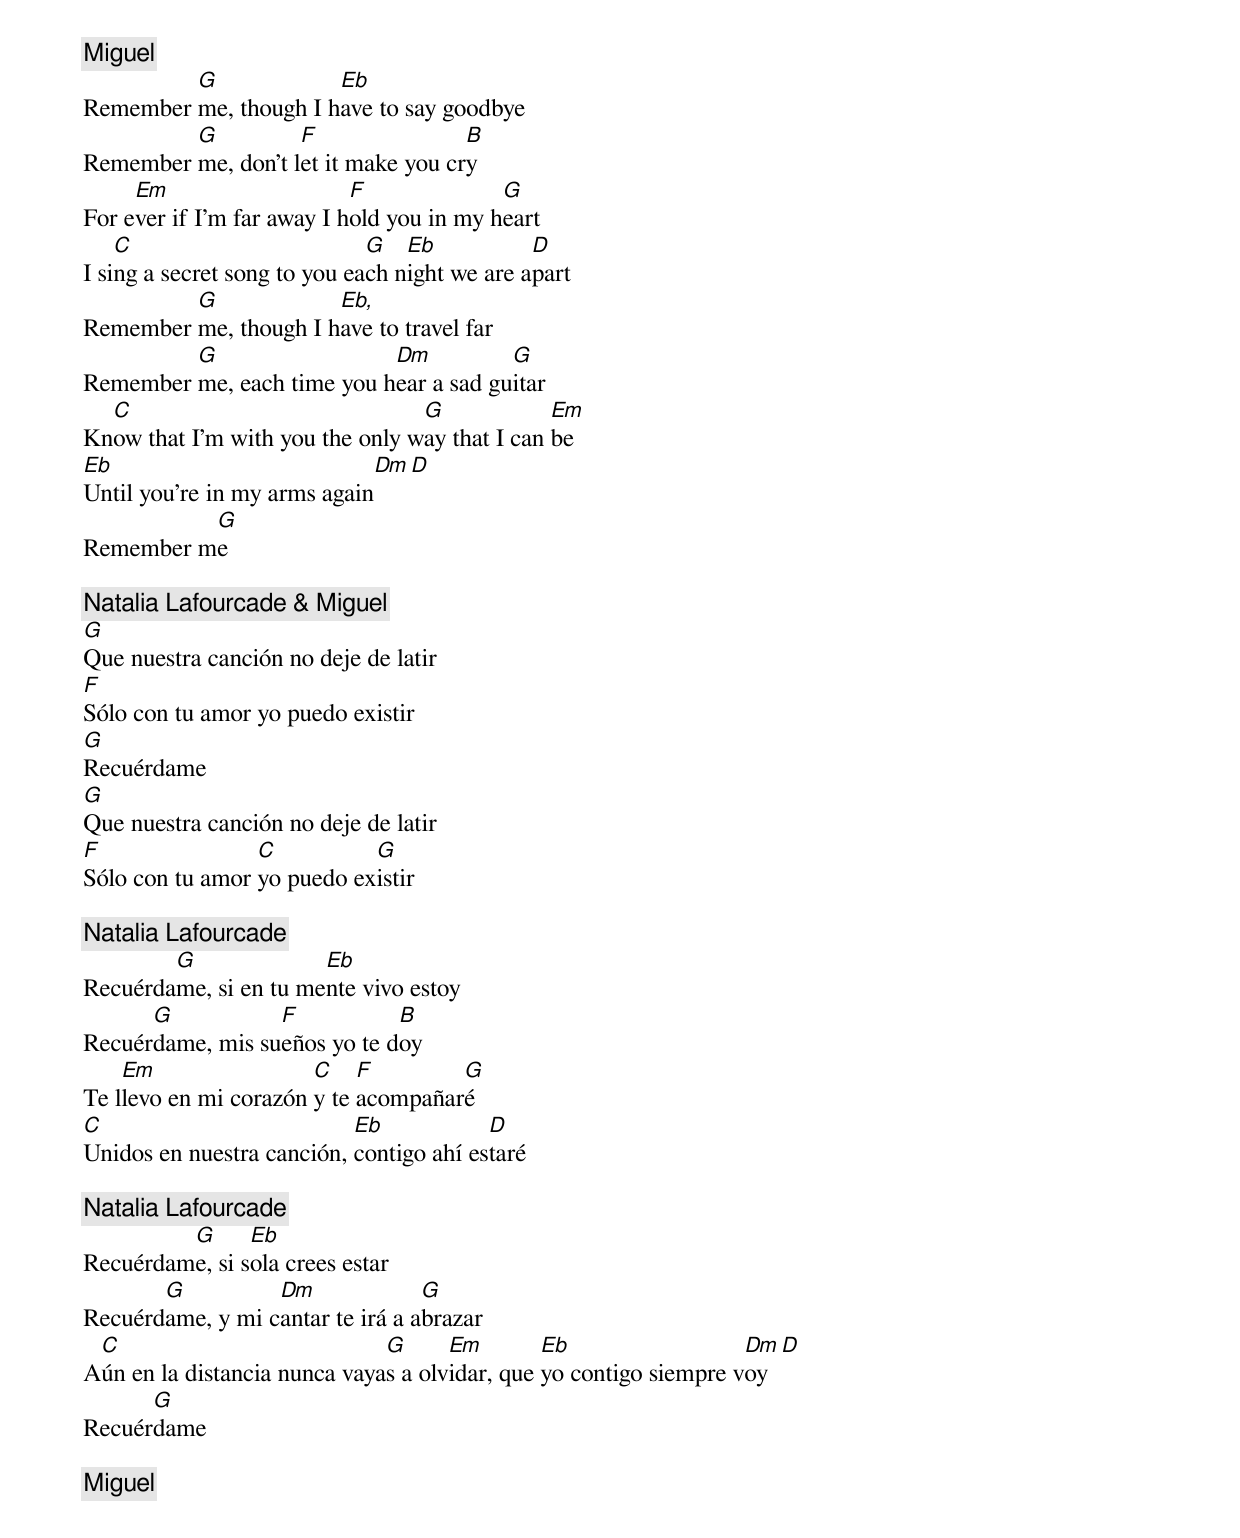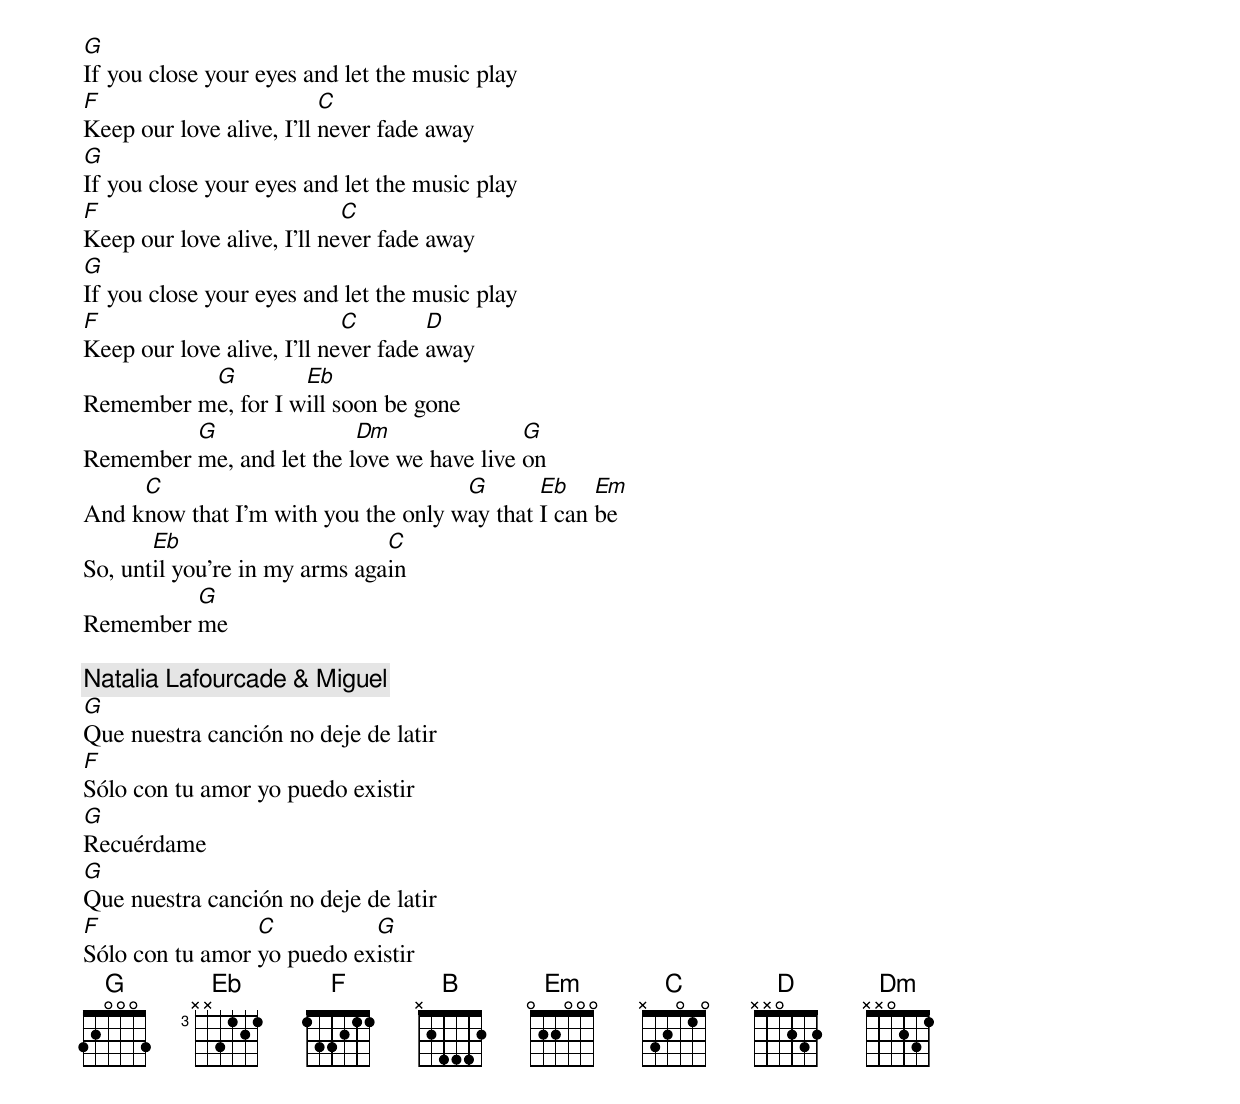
[Miguel]
         G             Eb
Remember me, though I have to say goodbye
         G          F                B
Remember me, don't let it make you cry
     Em                     F              G
For ever if I'm far away I hold you in my heart
    C                         G   Eb           D
I sing a secret song to you each night we are apart
         G             Eb,
Remember me, though I have to travel far
         G                  Dm          G
Remember me, each time you hear a sad guitar
  C                              G             Em
Know that I’m with you the only way that I can be
Eb                             Dm D
Until you’re in my arms again
          G
Remember me

[Natalia Lafourcade & Miguel]
G
Que nuestra canción no deje de latir
F
Sólo con tu amor yo puedo existir
G
Recuérdame
G
Que nuestra canción no deje de latir
F                C          G
Sólo con tu amor yo puedo existir

[Natalia Lafourcade]
        G              Eb
Recuérdame, si en tu mente vivo estoy
      G           F           B
Recuérdame, mis sueños yo te doy
    Em                 C    F        G
Te llevo en mi corazón y te acompañaré
C                          Eb            D
Unidos en nuestra canción, contigo ahí estaré

[Natalia Lafourcade]
         G      Eb
Recuérdame, si sola crees estar
       G          Dm              G
Recuérdame, y mi cantar te irá a abrazar
 C                            G      Em        Eb                  Dm D
Aún en la distancia nunca vayas a olvidar, que yo contigo siempre voy
      G
Recuérdame

[Miguel]
G
If you close your eyes and let the music play
F                         C
Keep our love alive, I'll never fade away
G
If you close your eyes and let the music play
F                           C
Keep our love alive, I'll never fade away
G
If you close your eyes and let the music play
F                           C        D
Keep our love alive, I'll never fade away
          G         Eb
Remember me, for I will soon be gone
         G                Dm               G
Remember me, and let the love we have live on
     C                               G       Eb    Em
And know that I'm with you the only way that I can be
       Eb                      C
So, until you're in my arms again
         G
Remember me

[Natalia Lafourcade & Miguel]
G
Que nuestra canción no deje de latir
F
Sólo con tu amor yo puedo existir
G
Recuérdame
G
Que nuestra canción no deje de latir
F                C          G
Sólo con tu amor yo puedo existir
